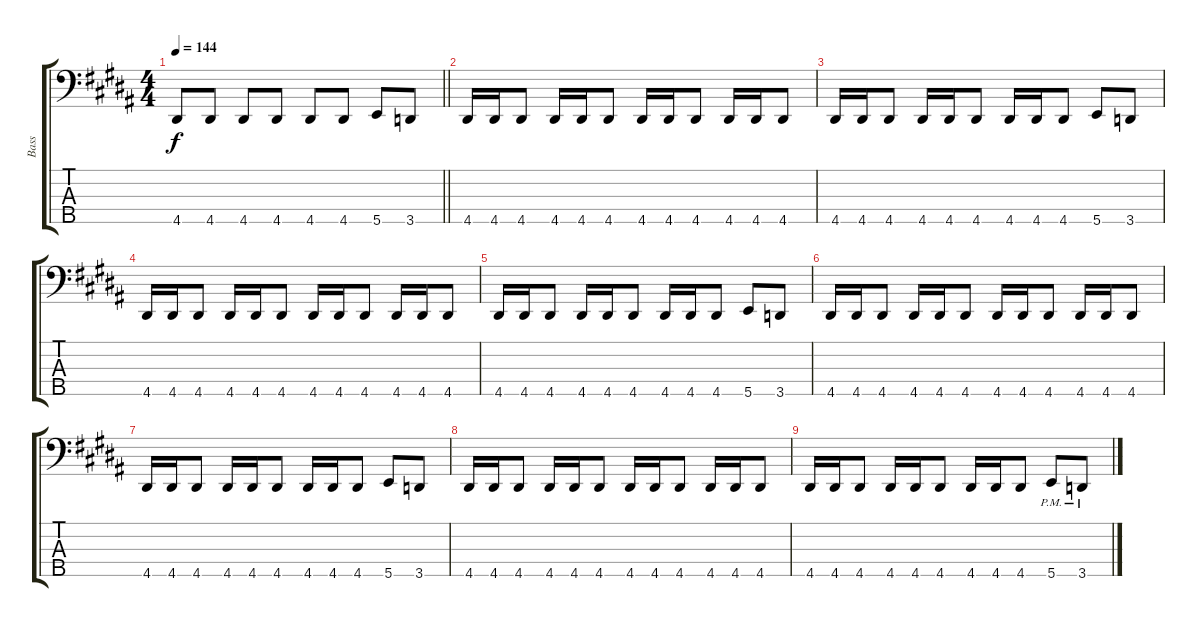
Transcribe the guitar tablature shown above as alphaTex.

\track ("Bass" "Bass") {instrument electricbasspick}
\staff {score tabs}
\tuning (G2 D2 A1 E1 B0) {hide}
\ts (4 4)
\tempo 144
\clef f4
\barLineRight lightlight
\ks g#minor
4.5.8{dy f} 4.5.8 4.5.8 4.5.8 4.5.8 4.5.8 5.5.8 3.5.8 |
4.5.16 4.5.16 4.5.8 4.5.16 4.5.16 4.5.8 4.5.16 4.5.16 4.5.8 4.5.16 4.5.16 4.5.8 |
4.5.16 4.5.16 4.5.8 4.5.16 4.5.16 4.5.8 4.5.16 4.5.16 4.5.8 5.5.8 3.5.8 |
4.5.16 4.5.16 4.5.8 4.5.16 4.5.16 4.5.8 4.5.16 4.5.16 4.5.8 4.5.16 4.5.16 4.5.8 |
4.5.16 4.5.16 4.5.8 4.5.16 4.5.16 4.5.8 4.5.16 4.5.16 4.5.8 5.5.8 3.5.8 |
4.5.16 4.5.16 4.5.8 4.5.16 4.5.16 4.5.8 4.5.16 4.5.16 4.5.8 4.5.16 4.5.16 4.5.8 |
4.5.16 4.5.16 4.5.8 4.5.16 4.5.16 4.5.8 4.5.16 4.5.16 4.5.8 5.5.8 3.5.8 |
4.5.16 4.5.16 4.5.8 4.5.16 4.5.16 4.5.8 4.5.16 4.5.16 4.5.8 4.5.16 4.5.16 4.5.8 |
4.5.16 4.5.16 4.5.8 4.5.16 4.5.16 4.5.8 4.5.16 4.5.16 4.5.8 5.5{pm}.8 3.5{pm}.8
